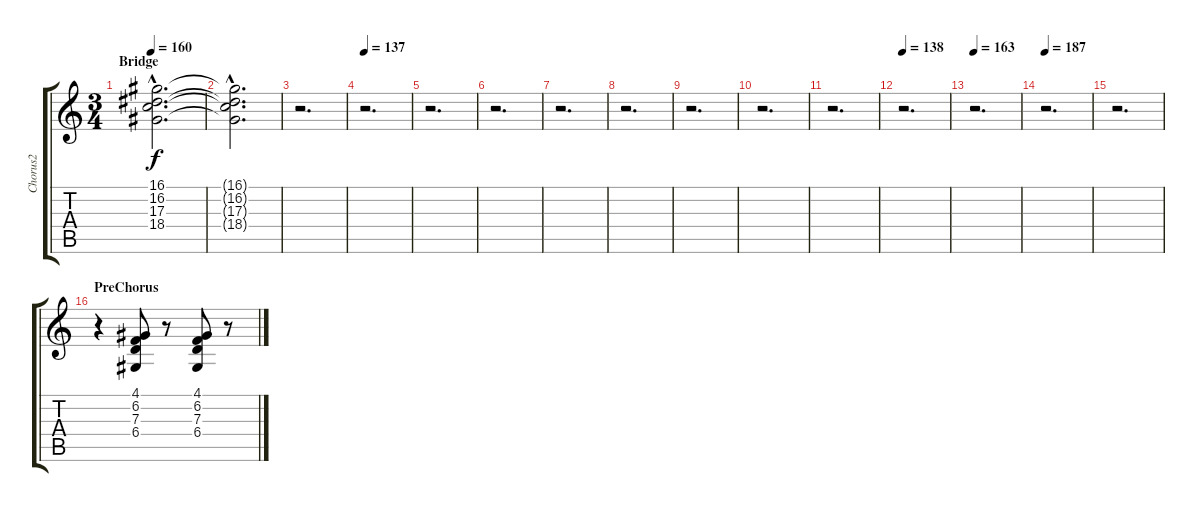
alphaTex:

\track ("Chorus2" "Chorus2") {instrument choiraahs}
\staff {score tabs}
\tuning (E4 B3 G3 D3 A2 E2) {hide}
\ts (3 4)
\section ("" "Bridge")
\tempo 160
\clef g2
\ks c
(16.1{hac} 16.2{hac} 17.3{hac} 18.4{hac}).2{d dy f} |
(16.1{hac t} 16.2{hac t} 17.3{hac t} 18.4{hac t}).2{d} |
r.2{d} |
\tempo 137
r.2{d} |
r.2{d} |
r.2{d} |
r.2{d} |
r.2{d} |
r.2{d} |
r.2{d} |
r.2{d} |
\tempo 138
r.2{d} |
\tempo 163
r.2{d} |
\tempo 187
r.2{d} |
r.2{d} |
\section ("" "PreChorus")
r.4 (4.1 6.2 7.3 6.4).8 r.8 (4.1 6.2 7.3 6.4).8 r.8
